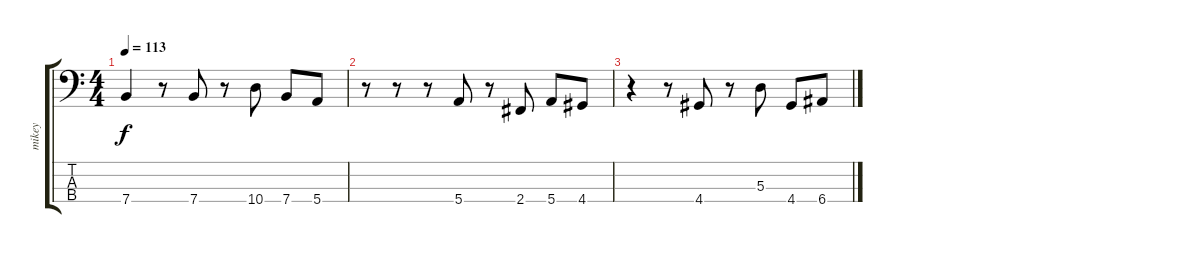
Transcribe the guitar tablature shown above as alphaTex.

\track ("mikey" "mikey") {instrument electricbassfinger}
\staff {score tabs}
\tuning (G2 D2 A1 E1) {hide}
\ts (4 4)
\tempo 113
\clef f4
\ks c
7.4.4{dy f} r.8 7.4.8 r.8 10.4.8 7.4.8 5.4.8 |
r.8 r.8 r.8 5.4.8 r.8 2.4.8 5.4.8 4.4.8 |
r.4 r.8 4.4.8 r.8 5.3.8 4.4.8 6.4.8
